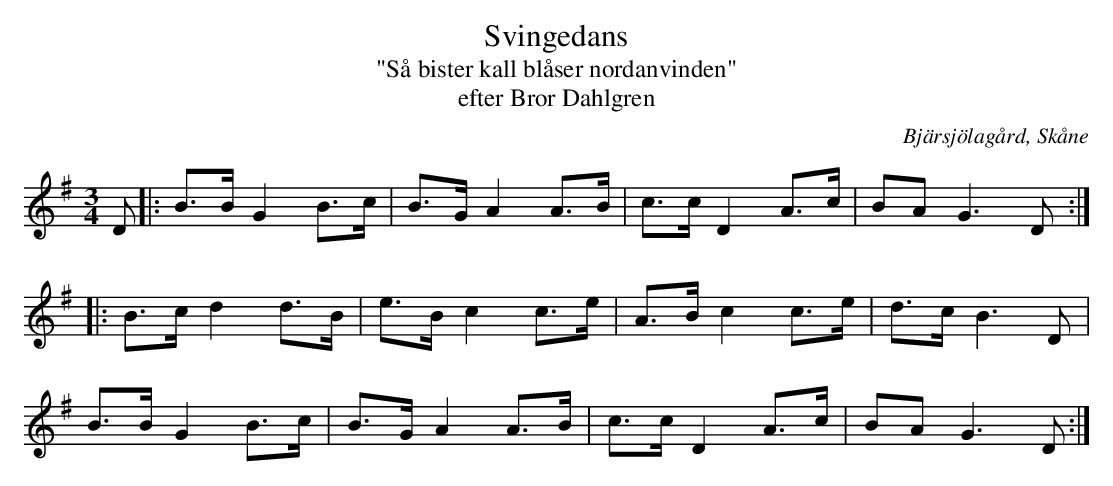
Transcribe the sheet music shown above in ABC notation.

X:1
T:Svingedans
T:"Så bister kall blåser nordanvinden"
T:efter Bror Dahlgren
O:Bjärsjölagård, Skåne
M:3/4
L:1/8
Q:1/4=108
K:G
 D |: B>B G2 B>c | B>G A2 A>B | c>c D2 A>c | BA G3 D :|
|: B>c d2 d>B | e>B c2 c>e | A>B c2 c>e | d>c B3 D |
B>B G2 B>c | B>G A2 A>B | c>c D2 A>c | BA G3 D :|
